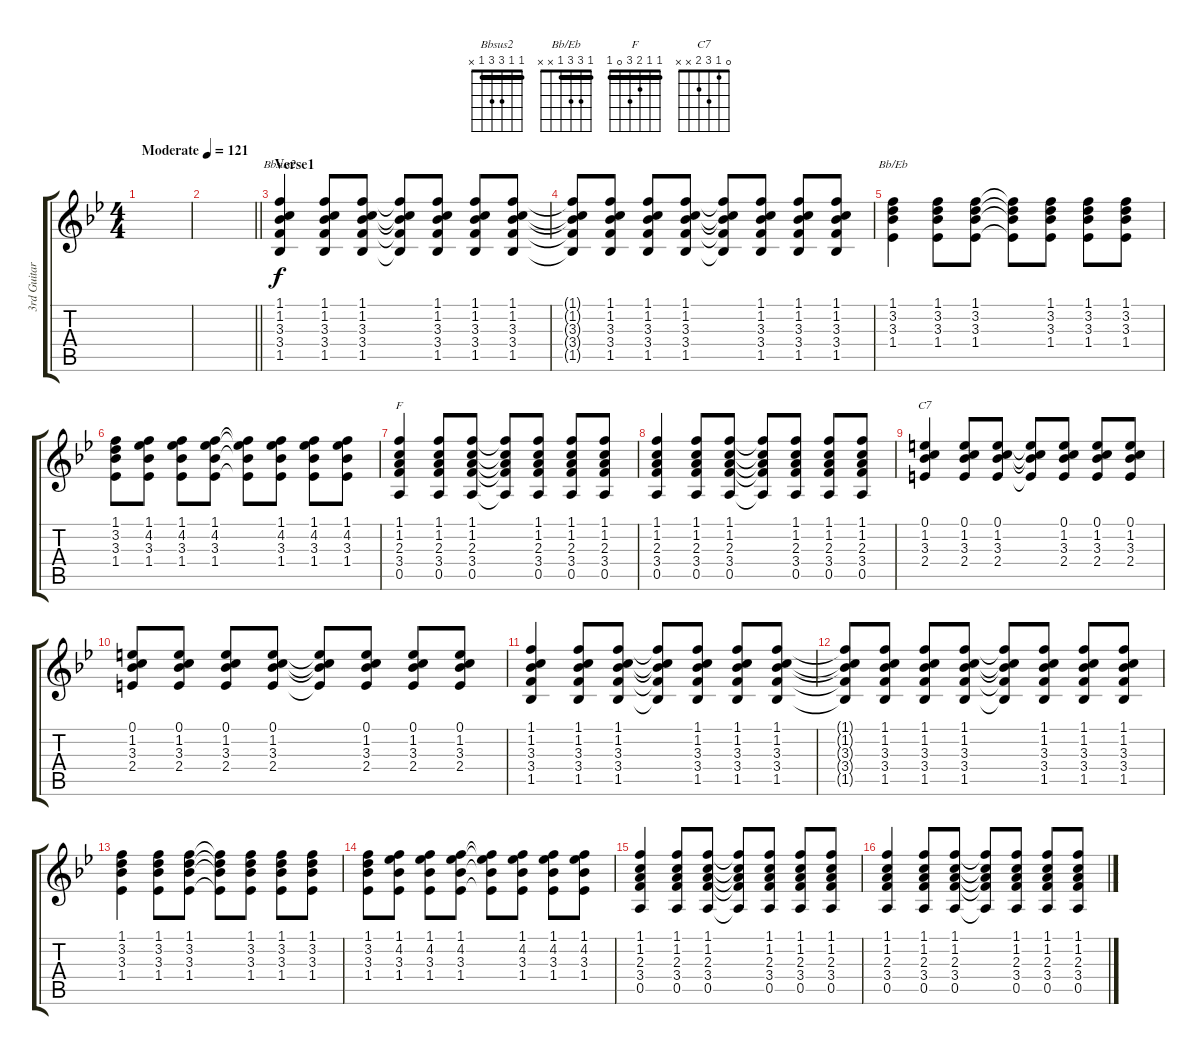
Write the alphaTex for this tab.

\track ("3rd Guitar" "3rd Guitar") {instrument electricguitarclean}
\staff {score tabs}
\tuning (E4 B3 G3 D3 A2 E2) {hide}
\chord ("Bbsus2" 1 1 3 3 1 x) {barre 1}
\chord ("Bb/Eb" 1 3 3 1 x x) {barre 1}
\chord ("F" 1 1 2 3 0 1) {barre 1}
\chord ("C7" 0 1 3 2 x x)
\ts (4 4)
\tempo (121 "Moderate")
\clef g2
\ks bb
|
\barLineRight lightlight
|
\section ("" "Verse1")
(1.1 1.2 3.3 3.4 1.5).4{ch "Bbsus2"} (1.1 1.2 3.3 3.4 1.5).8 (1.1 1.2 3.3 3.4 1.5).8 (1.1{t} 1.2{t} 3.3{t} 3.4{t} 1.5{t}).8 (1.1 1.2 3.3 3.4 1.5).8 (1.1 1.2 3.3 3.4 1.5).8 (1.1 1.2 3.3 3.4 1.5).8 |
(1.1{t} 1.2{t} 3.3{t} 3.4{t} 1.5{t}).8 (1.1 1.2 3.3 3.4 1.5).8 (1.1 1.2 3.3 3.4 1.5).8 (1.1 1.2 3.3 3.4 1.5).8 (1.1{t} 1.2{t} 3.3{t} 3.4{t} 1.5{t}).8 (1.1 1.2 3.3 3.4 1.5).8 (1.1 1.2 3.3 3.4 1.5).8 (1.1 1.2 3.3 3.4 1.5).8 |
(1.1 3.2 3.3 1.4).4{ch "Bb/Eb"} (1.1 3.2 3.3 1.4).8 (1.1 3.2 3.3 1.4).8 (1.1{t} 3.2{t} 3.3{t} 1.4{t}).8 (1.1 3.2 3.3 1.4).8 (1.1 3.2 3.3 1.4).8 (1.1 3.2 3.3 1.4).8 |
(1.1 3.2 3.3 1.4).8 (1.1 4.2 3.3 1.4).8 (1.1 4.2 3.3 1.4).8 (1.1 4.2 3.3 1.4).8 (1.1{t} 4.2{t} 3.3{t} 1.4{t}).8 (1.1 4.2 3.3 1.4).8 (1.1 4.2 3.3 1.4).8 (1.1 4.2 3.3 1.4).8 |
(1.1 1.2 2.3 3.4 0.5).4{ch "F"} (1.1 1.2 2.3 3.4 0.5).8 (1.1 1.2 2.3 3.4 0.5).8 (1.1{t} 1.2{t} 2.3{t} 3.4{t} 0.5{t}).8 (1.1 1.2 2.3 3.4 0.5).8 (1.1 1.2 2.3 3.4 0.5).8 (1.1 1.2 2.3 3.4 0.5).8 |
(1.1 1.2 2.3 3.4 0.5).4 (1.1 1.2 2.3 3.4 0.5).8 (1.1 1.2 2.3 3.4 0.5).8 (1.1{t} 1.2{t} 2.3{t} 3.4{t} 0.5{t}).8 (1.1 1.2 2.3 3.4 0.5).8 (1.1 1.2 2.3 3.4 0.5).8 (1.1 1.2 2.3 3.4 0.5).8 |
(0.1 1.2 3.3 2.4).4{ch "C7"} (0.1 1.2 3.3 2.4).8 (0.1 1.2 3.3 2.4).8 (0.1{t} 1.2{t} 3.3{t} 2.4{t}).8 (0.1 1.2 3.3 2.4).8 (0.1 1.2 3.3 2.4).8 (0.1 1.2 3.3 2.4).8 |
(0.1 1.2 3.3 2.4).8 (0.1 1.2 3.3 2.4).8 (0.1 1.2 3.3 2.4).8 (0.1 1.2 3.3 2.4).8 (0.1{t} 1.2{t} 3.3{t} 2.4{t}).8 (0.1 1.2 3.3 2.4).8 (0.1 1.2 3.3 2.4).8 (0.1 1.2 3.3 2.4).8 |
(1.1 1.2 3.3 3.4 1.5).4 (1.1 1.2 3.3 3.4 1.5).8 (1.1 1.2 3.3 3.4 1.5).8 (1.1{t} 1.2{t} 3.3{t} 3.4{t} 1.5{t}).8 (1.1 1.2 3.3 3.4 1.5).8 (1.1 1.2 3.3 3.4 1.5).8 (1.1 1.2 3.3 3.4 1.5).8 |
(1.1{t} 1.2{t} 3.3{t} 3.4{t} 1.5{t}).8 (1.1 1.2 3.3 3.4 1.5).8 (1.1 1.2 3.3 3.4 1.5).8 (1.1 1.2 3.3 3.4 1.5).8 (1.1{t} 1.2{t} 3.3{t} 3.4{t} 1.5{t}).8 (1.1 1.2 3.3 3.4 1.5).8 (1.1 1.2 3.3 3.4 1.5).8 (1.1 1.2 3.3 3.4 1.5).8 |
(1.1 3.2 3.3 1.4).4 (1.1 3.2 3.3 1.4).8 (1.1 3.2 3.3 1.4).8 (1.1{t} 3.2{t} 3.3{t} 1.4{t}).8 (1.1 3.2 3.3 1.4).8 (1.1 3.2 3.3 1.4).8 (1.1 3.2 3.3 1.4).8 |
(1.1 3.2 3.3 1.4).8 (1.1 4.2 3.3 1.4).8 (1.1 4.2 3.3 1.4).8 (1.1 4.2 3.3 1.4).8 (1.1{t} 4.2{t} 3.3{t} 1.4{t}).8 (1.1 4.2 3.3 1.4).8 (1.1 4.2 3.3 1.4).8 (1.1 4.2 3.3 1.4).8 |
(1.1 1.2 2.3 3.4 0.5).4 (1.1 1.2 2.3 3.4 0.5).8 (1.1 1.2 2.3 3.4 0.5).8 (1.1{t} 1.2{t} 2.3{t} 3.4{t} 0.5{t}).8 (1.1 1.2 2.3 3.4 0.5).8 (1.1 1.2 2.3 3.4 0.5).8 (1.1 1.2 2.3 3.4 0.5).8 |
(1.1 1.2 2.3 3.4 0.5).4 (1.1 1.2 2.3 3.4 0.5).8 (1.1 1.2 2.3 3.4 0.5).8 (1.1{t} 1.2{t} 2.3{t} 3.4{t} 0.5{t}).8 (1.1 1.2 2.3 3.4 0.5).8 (1.1 1.2 2.3 3.4 0.5).8 (1.1 1.2 2.3 3.4 0.5).8
